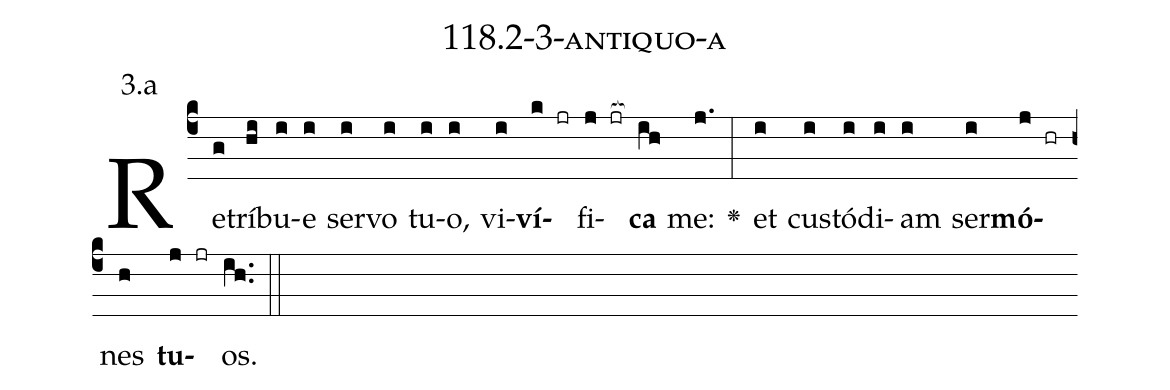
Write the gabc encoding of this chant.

name: 118.2-3-antiquo-a;
annotation: 3.a;
%%
(c4)Re(g)trí(hi)bu(i)e(i) ser(i)vo(i) tu(i)o,(i) vi(i)<b>ví</b>(k jr)fi(j jr[ocb:1{])<b>ca</b>(ih[ocb:0}]) me:(j.) <v>\greheightstar</v>(:) et(i) cus(i)tó(i)di(i)am(i) ser(i)<b>mó</b>(j hr)nes(h) <b>tu</b>(j jr)os.(ih..) (::)


%E(i) u(i) o(j) u(h) a(j) e.(ih..) (::)
